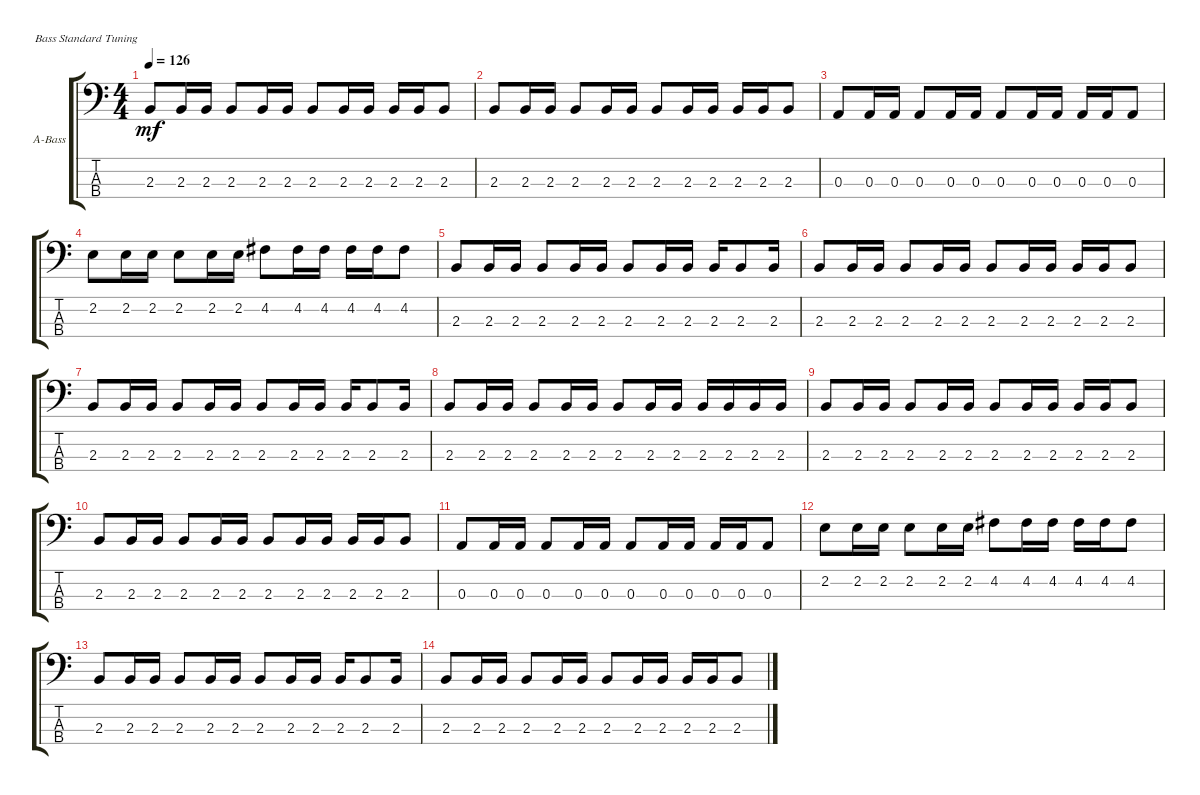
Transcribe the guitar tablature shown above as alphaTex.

\bracketExtendMode groupsimilarinstruments
\firstSystemTrackNameOrientation horizontal
\otherSystemsTrackNameOrientation horizontal
\track ("Acoustic Bass" "A-Bass") {instrument acousticbass}
\staff {score tabs}
\tuning (G2 D2 A1 E1)
\ts (4 4)
\tempo 126
\clef f4
\scale
0.333333
\ks c
2.3.8{dy mf} 2.3.16 2.3.16 2.3.8 2.3.16 2.3.16 2.3.8 2.3.16 2.3.16 2.3.16 2.3.16 2.3.8 |
\scale
0.333333 2.3.8 2.3.16 2.3.16 2.3.8 2.3.16 2.3.16 2.3.8 2.3.16 2.3.16 2.3.16 2.3.16 2.3.8 |
\scale
0.333333 0.3.8 0.3.16 0.3.16 0.3.8 0.3.16 0.3.16 0.3.8 0.3.16 0.3.16 0.3.16 0.3.16 0.3.8 |
\scale
0.333333 2.2.8 2.2.16 2.2.16 2.2.8 2.2.16 2.2.16 4.2.8 4.2.16 4.2.16 4.2.16 4.2.16 4.2.8 |
\scale
0.333333 2.3.8 2.3.16 2.3.16 2.3.8 2.3.16 2.3.16 2.3.8 2.3.16 2.3.16 2.3.16 2.3.8 2.3.16 |
\scale
0.333333 2.3.8 2.3.16 2.3.16 2.3.8 2.3.16 2.3.16 2.3.8 2.3.16 2.3.16 2.3.16 2.3.16 2.3.8 |
\scale
0.333333 2.3.8 2.3.16 2.3.16 2.3.8 2.3.16 2.3.16 2.3.8 2.3.16 2.3.16 2.3.16 2.3.8 2.3.16 |
\scale
0.333333 2.3.8 2.3.16 2.3.16 2.3.8 2.3.16 2.3.16 2.3.8 2.3.16 2.3.16 2.3.16 2.3.16 2.3.16 2.3.16 |
\scale
0.333333 2.3.8 2.3.16 2.3.16 2.3.8 2.3.16 2.3.16 2.3.8 2.3.16 2.3.16 2.3.16 2.3.16 2.3.8 |
\scale
0.333333 2.3.8 2.3.16 2.3.16 2.3.8 2.3.16 2.3.16 2.3.8 2.3.16 2.3.16 2.3.16 2.3.16 2.3.8 |
\scale
0.333333 0.3.8 0.3.16 0.3.16 0.3.8 0.3.16 0.3.16 0.3.8 0.3.16 0.3.16 0.3.16 0.3.16 0.3.8 |
\scale
0.333333 2.2.8 2.2.16 2.2.16 2.2.8 2.2.16 2.2.16 4.2.8 4.2.16 4.2.16 4.2.16 4.2.16 4.2.8 |
\scale
0.333333 2.3.8 2.3.16 2.3.16 2.3.8 2.3.16 2.3.16 2.3.8 2.3.16 2.3.16 2.3.16 2.3.8 2.3.16 |
\scale
0.333333 2.3.8 2.3.16 2.3.16 2.3.8 2.3.16 2.3.16 2.3.8 2.3.16 2.3.16 2.3.16 2.3.16 2.3.8 |
\scale
0.333333 |
\scale
0.333333
